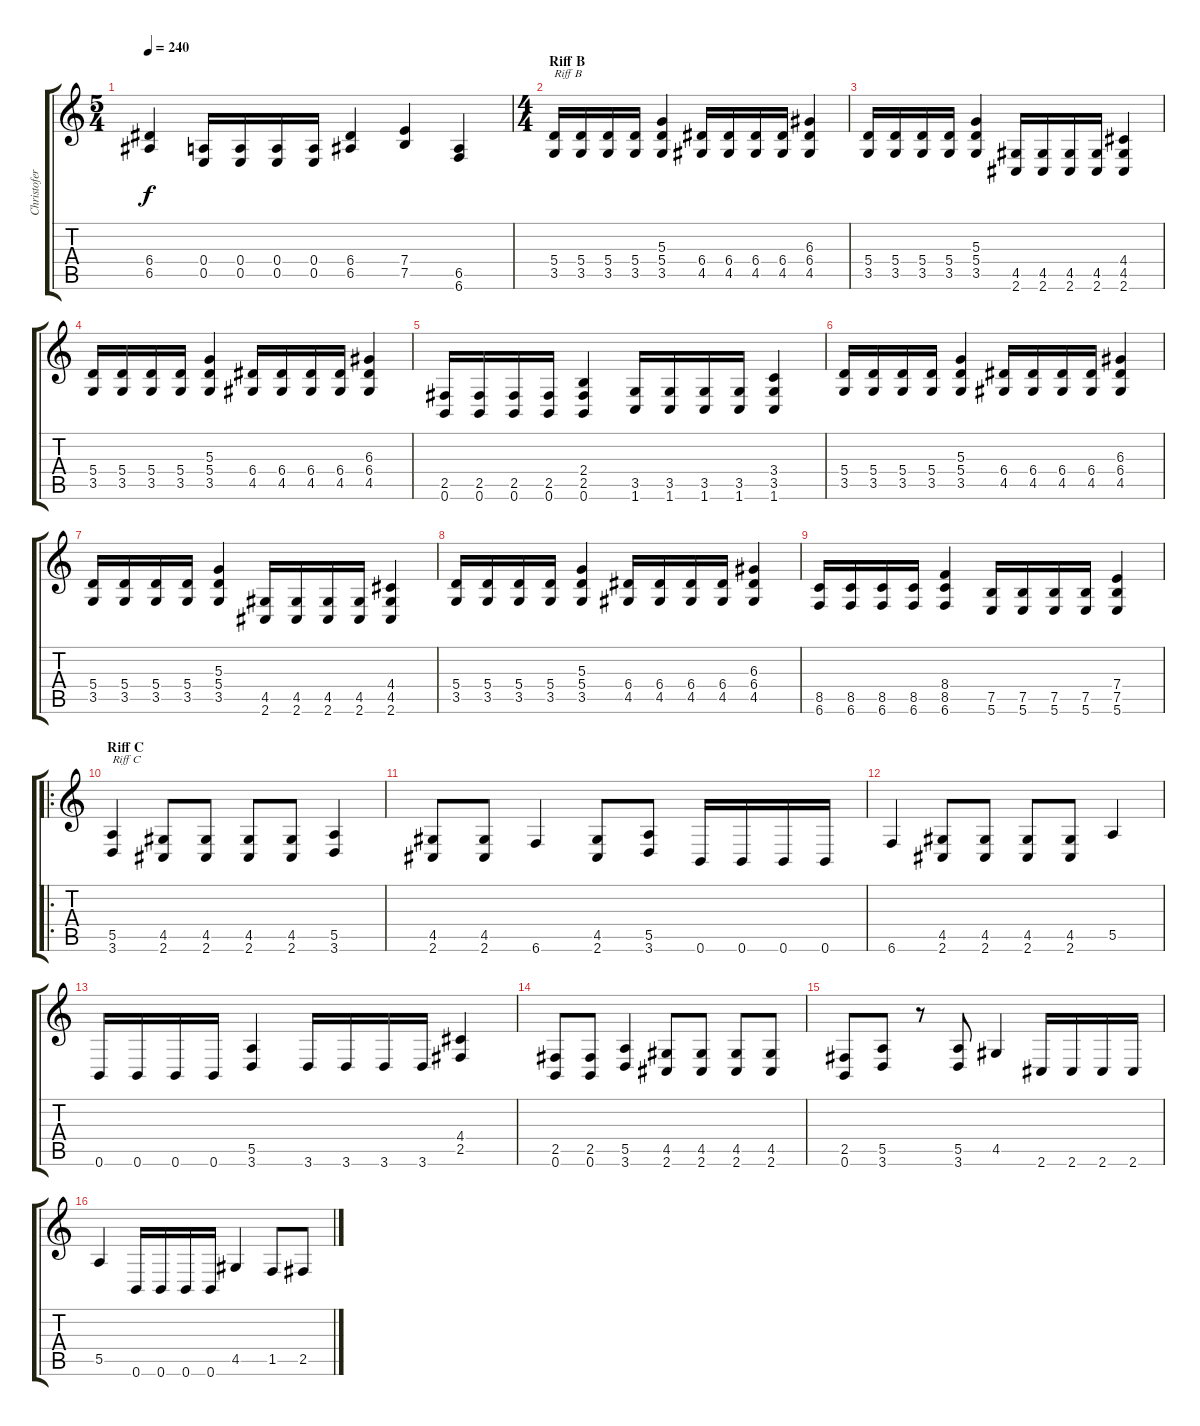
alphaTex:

\track ("Christofer" "Christofer") {instrument distortionguitar}
\staff {score tabs}
\tuning (B3 Gb3 D3 A2 E2 B1) {hide}
\ts (5 4)
\tempo 240
\clef g2
\ks c
(6.4 6.5).4{dy f} (0.4 0.5).16 (0.4 0.5).16 (0.4 0.5).16 (0.4 0.5).16 (6.4 6.5).4 (7.4 7.5).4 (6.5 6.6).4 |
\ts (4 4)
\section ("" "Riff B")
(5.4 3.5).16{txt "Riff B"} (5.4 3.5).16 (5.4 3.5).16 (5.4 3.5).16 (5.3 5.4 3.5).4 (6.4 4.5).16 (6.4 4.5).16 (6.4 4.5).16 (6.4 4.5).16 (6.3 6.4 4.5).4 |
(5.4 3.5).16 (5.4 3.5).16 (5.4 3.5).16 (5.4 3.5).16 (5.3 5.4 3.5).4 (4.5 2.6).16 (4.5 2.6).16 (4.5 2.6).16 (4.5 2.6).16 (4.4 4.5 2.6).4 |
(5.4 3.5).16 (5.4 3.5).16 (5.4 3.5).16 (5.4 3.5).16 (5.3 5.4 3.5).4 (6.4 4.5).16 (6.4 4.5).16 (6.4 4.5).16 (6.4 4.5).16 (6.3 6.4 4.5).4 |
(2.5 0.6).16 (2.5 0.6).16 (2.5 0.6).16 (2.5 0.6).16 (2.4 2.5 0.6).4 (3.5 1.6).16 (3.5 1.6).16 (3.5 1.6).16 (3.5 1.6).16 (3.4 3.5 1.6).4 |
(5.4 3.5).16 (5.4 3.5).16 (5.4 3.5).16 (5.4 3.5).16 (5.3 5.4 3.5).4 (6.4 4.5).16 (6.4 4.5).16 (6.4 4.5).16 (6.4 4.5).16 (6.3 6.4 4.5).4 |
(5.4 3.5).16 (5.4 3.5).16 (5.4 3.5).16 (5.4 3.5).16 (5.3 5.4 3.5).4 (4.5 2.6).16 (4.5 2.6).16 (4.5 2.6).16 (4.5 2.6).16 (4.4 4.5 2.6).4 |
(5.4 3.5).16 (5.4 3.5).16 (5.4 3.5).16 (5.4 3.5).16 (5.3 5.4 3.5).4 (6.4 4.5).16 (6.4 4.5).16 (6.4 4.5).16 (6.4 4.5).16 (6.3 6.4 4.5).4 |
(8.5 6.6).16 (8.5 6.6).16 (8.5 6.6).16 (8.5 6.6).16 (8.4 8.5 6.6).4 (7.5 5.6).16 (7.5 5.6).16 (7.5 5.6).16 (7.5 5.6).16 (7.4 7.5 5.6).4 |
\ro
\section ("" "Riff C")
(5.5 3.6).4{txt "Riff C"} (4.5 2.6).8 (4.5 2.6).8 (4.5 2.6).8 (4.5 2.6).8 (5.5 3.6).4 |
(4.5 2.6).8 (4.5 2.6).8 6.6.4 (4.5 2.6).8 (5.5 3.6).8 0.6.16 0.6.16 0.6.16 0.6.16 |
6.6.4 (4.5 2.6).8 (4.5 2.6).8 (4.5 2.6).8 (4.5 2.6).8 5.5.4 |
0.6.16 0.6.16 0.6.16 0.6.16 (5.5 3.6).4 3.6.16 3.6.16 3.6.16 3.6.16 (4.4 2.5).4 |
(2.5 0.6).8 (2.5 0.6).8 (5.5 3.6).4 (4.5 2.6).8 (4.5 2.6).8 (4.5 2.6).8 (4.5 2.6).8 |
(2.5 0.6).8 (5.5 3.6).8 r.8 (5.5 3.6).8 4.5.4 2.6.16 2.6.16 2.6.16 2.6.16 |
5.5.4 0.6.16 0.6.16 0.6.16 0.6.16 4.5.4 1.5.8 2.5.8
